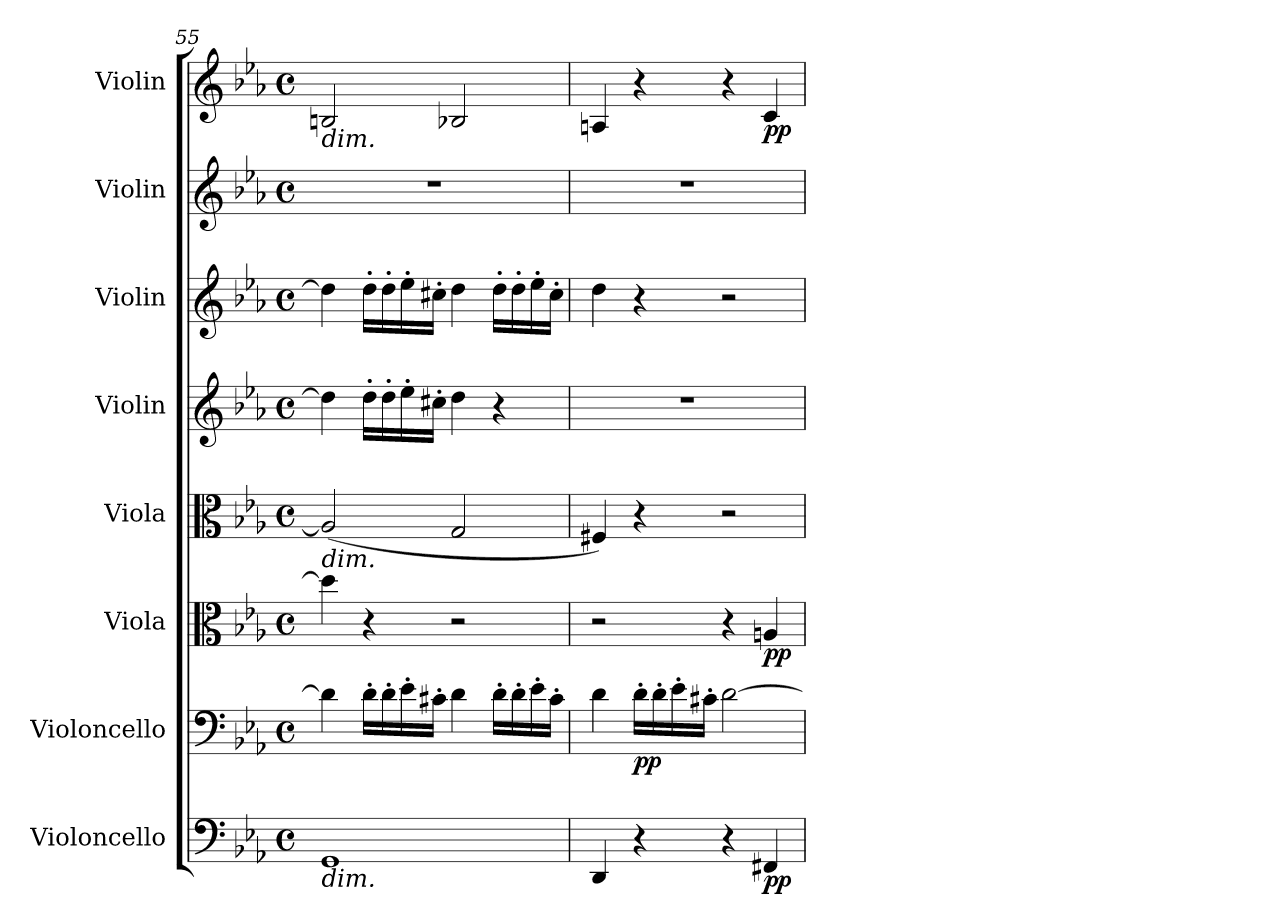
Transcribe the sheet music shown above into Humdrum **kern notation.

**kern	**dynam	**kern	**dynam	**kern	**dynam	**kern	**kern	**kern	**kern	**kern	**dynam
*part8	*part8	*part7	*part7	*part6	*part6	*part5	*part4	*part3	*part2	*part1	*part1
*staff8	*staff8	*staff7	*staff7	*staff6	*staff6	*staff5	*staff4	*staff3	*staff2	*staff1	*staff1
*I"Violoncello	*	*I"Violoncello	*	*I"Viola	*	*I"Viola	*I"Violin	*I"Violin	*I"Violin	*I"Violin	*
*I'Vc.	*	*I'Vc.	*	*I'Vla.	*	*I'Vla.	*I'Vln.	*I'Vln.	*I'Vln.	*I'Vln.	*
!!LO:PB:g=z
*clefF4	*	*clefF4	*	*clefC3	*	*clefC3	*clefG2	*clefG2	*clefG2	*clefG2	*
*k[b-e-a-]	*	*k[b-e-a-]	*	*k[b-e-a-]	*	*k[b-e-a-]	*k[b-e-a-]	*k[b-e-a-]	*k[b-e-a-]	*k[b-e-a-]	*
*M4/4	*	*M4/4	*	*M4/4	*	*M4/4	*M4/4	*M4/4	*M4/4	*M4/4	*
*met(c)	*	*met(c)	*	*met(c)	*	*met(c)	*met(c)	*met(c)	*met(c)	*met(c)	*
=55	=55	=55	=55	=55	=55	=55	=55	=55	=55	=55	=55
!	!	!	!	!	!	!	!	!	!	!LO:TX:b:i:t=dim.	!
!	!	!	!	!	!	!LO:TX:b:i:t=dim.	!	!	!	!	!
!LO:TX:b:i:t=dim.	!	!	!	!	!	!	!	!	!	!	!
1GG	.	4d\]	.	4dd\]	.	(<2A/]	4dd\]	4dd\]	1r	2Bn/	.
.	.	16d'\LL	.	4r	.	.	16dd'\LL	16dd'\LL	.	.	.
.	.	16d'\	.	.	.	.	16dd'\	16dd'\	.	.	.
.	.	16e-'\	.	.	.	.	16ee-'\	16ee-'\	.	.	.
.	.	16c#X'\JJ	.	.	.	.	16cc#X'\JJ	16cc#X'\JJ	.	.	.
.	.	4d\	.	2r	.	2G/	4dd\	4dd\	.	2B-X/	.
.	.	16d'\LL	.	.	.	.	4r	16dd'\LL	.	.	.
.	.	16d'\	.	.	.	.	.	16dd'\	.	.	.
.	.	16e-'\	.	.	.	.	.	16ee-'\	.	.	.
.	.	16c#'\JJ	.	.	.	.	.	16cc#'\JJ	.	.	.
=56	=56	=56	=56	=56	=56	=56	=56	=56	=56	=56	=56
4DD/	.	4d\	.	2r	.	4F#X/)	1r	4dd\	1r	4An/	.
!	!	!	!LO:DY:b	!	!	!	!	!	!	!	!
4r	.	16d'\LL	pp	.	.	4r	.	4r	.	4r	.
.	.	16d'\	.	.	.	.	.	.	.	.	.
.	.	16e-'\	.	.	.	.	.	.	.	.	.
.	.	16c#X'\JJ	.	.	.	.	.	.	.	.	.
4r	.	[2d\	.	4r	.	2r	.	2r	.	4r	.
!	!LO:DY:b	!	!	!	!LO:DY:b	!	!	!	!	!	!LO:DY:b
4FF#X/	pp	.	.	4An/	pp	.	.	.	.	4c/	pp
=	=	=	=	=	=	=	=	=	=	=	=
*-	*-	*-	*-	*-	*-	*-	*-	*-	*-	*-	*-
